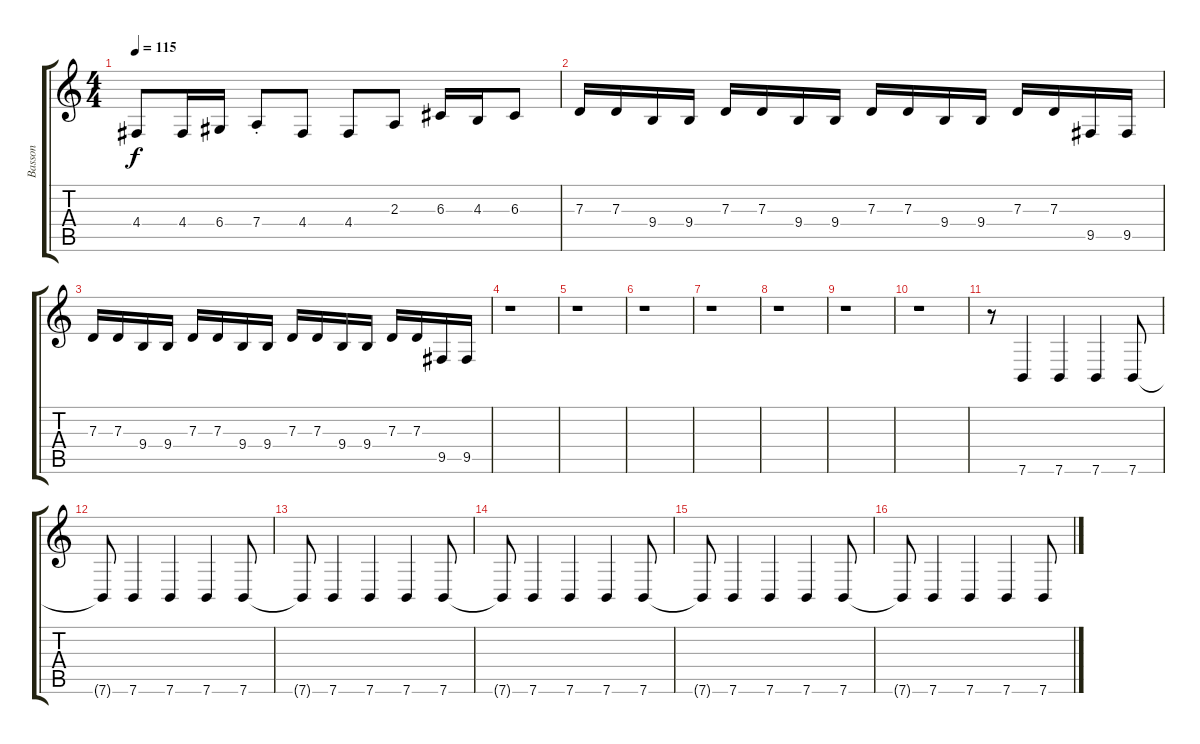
\track ("Basson" "Basson") {instrument bassoon}
\staff {score tabs}
\tuning (E4 B3 G3 D3 A2 E2) {hide}
\ts (4 4)
\tempo 115
\clef g2
\ks c
4.4.8{dy f} 4.4.16 6.4.16 7.4{st}.8 4.4.8 4.4.8 2.3.8 6.3.16 4.3.16 6.3.8 |
7.3.16 7.3.16 9.4.16 9.4.16 7.3.16 7.3.16 9.4.16 9.4.16 7.3.16 7.3.16 9.4.16 9.4.16 7.3.16 7.3.16 9.5.16 9.5.16 |
7.3.16 7.3.16 9.4.16 9.4.16 7.3.16 7.3.16 9.4.16 9.4.16 7.3.16 7.3.16 9.4.16 9.4.16 7.3.16 7.3.16 9.5.16 9.5.16 |
\section ("" "")
r.1 |
r.1 |
r.1 |
r.1 |
r.1 |
r.1 |
r.1 |
\section ("" "")
r.8 7.6.4 7.6.4 7.6.4 7.6.8 |
7.6{t}.8 7.6.4 7.6.4 7.6.4 7.6.8 |
7.6{t}.8 7.6.4 7.6.4 7.6.4 7.6.8 |
7.6{t}.8 7.6.4 7.6.4 7.6.4 7.6.8 |
7.6{t}.8 7.6.4 7.6.4 7.6.4 7.6.8 |
7.6{t}.8 7.6.4 7.6.4 7.6.4 7.6.8
